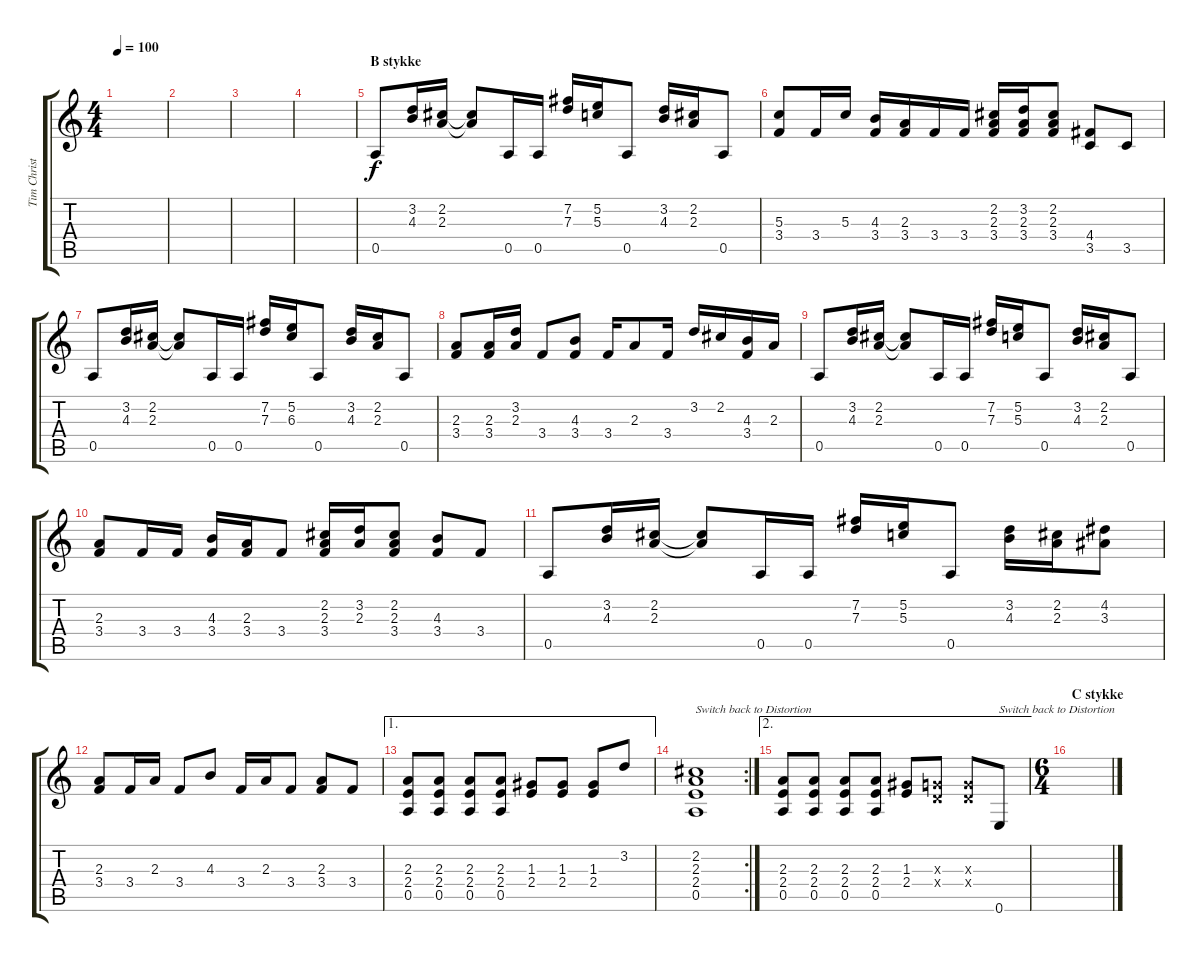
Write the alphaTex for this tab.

\track ("Tim Christensen (Guitar 1 Clean)" "Tim Christ") {instrument electricguitarclean}
\staff {score tabs}
\tuning (E4 B3 G3 D3 A2 E2) {hide}
\ts (4 4)
\tempo 100
\clef g2
\ks c
|
|
|
|
\section ("" "B stykke")
0.5.8 (3.2 4.3).16 (2.2 2.3).16 (2.2{t} 2.3{t}).8 0.5.16 0.5.16 (7.2 7.3).16 (5.2 5.3).16 0.5.8 (3.2 4.3).16 (2.2 2.3).16 0.5.8 |
(5.3 3.4).8 3.4.16 5.3.16 (4.3 3.4).16 (2.3 3.4).16 3.4.16 3.4.16 (2.2 2.3 3.4).16 (3.2 2.3 3.4).16 (2.2 2.3 3.4).8 (4.4 3.5).8 3.5.8 |
0.5.8 (3.2 4.3).16 (2.2 2.3).16 (2.2{t} 2.3{t}).8 0.5.16 0.5.16 (7.2 7.3).16 (5.2 6.3).16 0.5.8 (3.2 4.3).16 (2.2 2.3).16 0.5.8 |
(2.3 3.4).8 (2.3 3.4).16 (3.2 2.3).16 3.4.8 (4.3 3.4).8 3.4.16 2.3.8 3.4.16 3.2.16 2.2.16 (4.3 3.4).16 2.3.16 |
0.5.8 (3.2 4.3).16 (2.2 2.3).16 (2.2{t} 2.3{t}).8 0.5.16 0.5.16 (7.2 7.3).16 (5.2 5.3).16 0.5.8 (3.2 4.3).16 (2.2 2.3).16 0.5.8 |
(2.3 3.4).8 3.4.16 3.4.16 (4.3 3.4).16 (2.3 3.4).16 3.4.8 (2.2 2.3 3.4).16 (3.2 2.3).16 (2.2 2.3 3.4).8 (4.3 3.4).8 3.4.8 |
0.5.8 (3.2 4.3).16 (2.2 2.3).16 (2.2{t} 2.3{t}).8 0.5.16 0.5.16 (7.2 7.3).16 (5.2 5.3).16 0.5.8 (3.2 4.3).16 (2.2 2.3).16 (4.2 3.3).8 |
(2.3 3.4).8 3.4.16 2.3.16 3.4.8 4.3.8 3.4.16 2.3.16 3.4.8 (2.3 3.4).8 3.4.8 |
\ae 1
(2.3 2.4 0.5).8 (2.3 2.4 0.5).8 (2.3 2.4 0.5).8 (2.3 2.4 0.5).8 (1.3 2.4).8 (1.3 2.4).8 (1.3 2.4).8 3.2.8 |
\rc 2
(2.2 2.3 2.4 0.5).1{txt "Switch back to Distortion"} |
\ae 2
(2.3 2.4 0.5).8 (2.3 2.4 0.5).8 (2.3 2.4 0.5).8 (2.3 2.4 0.5).8 (1.3 2.4).8 (0.3{x} 0.4{x}).8 (0.3{x} 0.4{x}).8 0.6.8{txt "Switch back to Distortion"} |
\ts (6 4)
\section ("" "C stykke")
